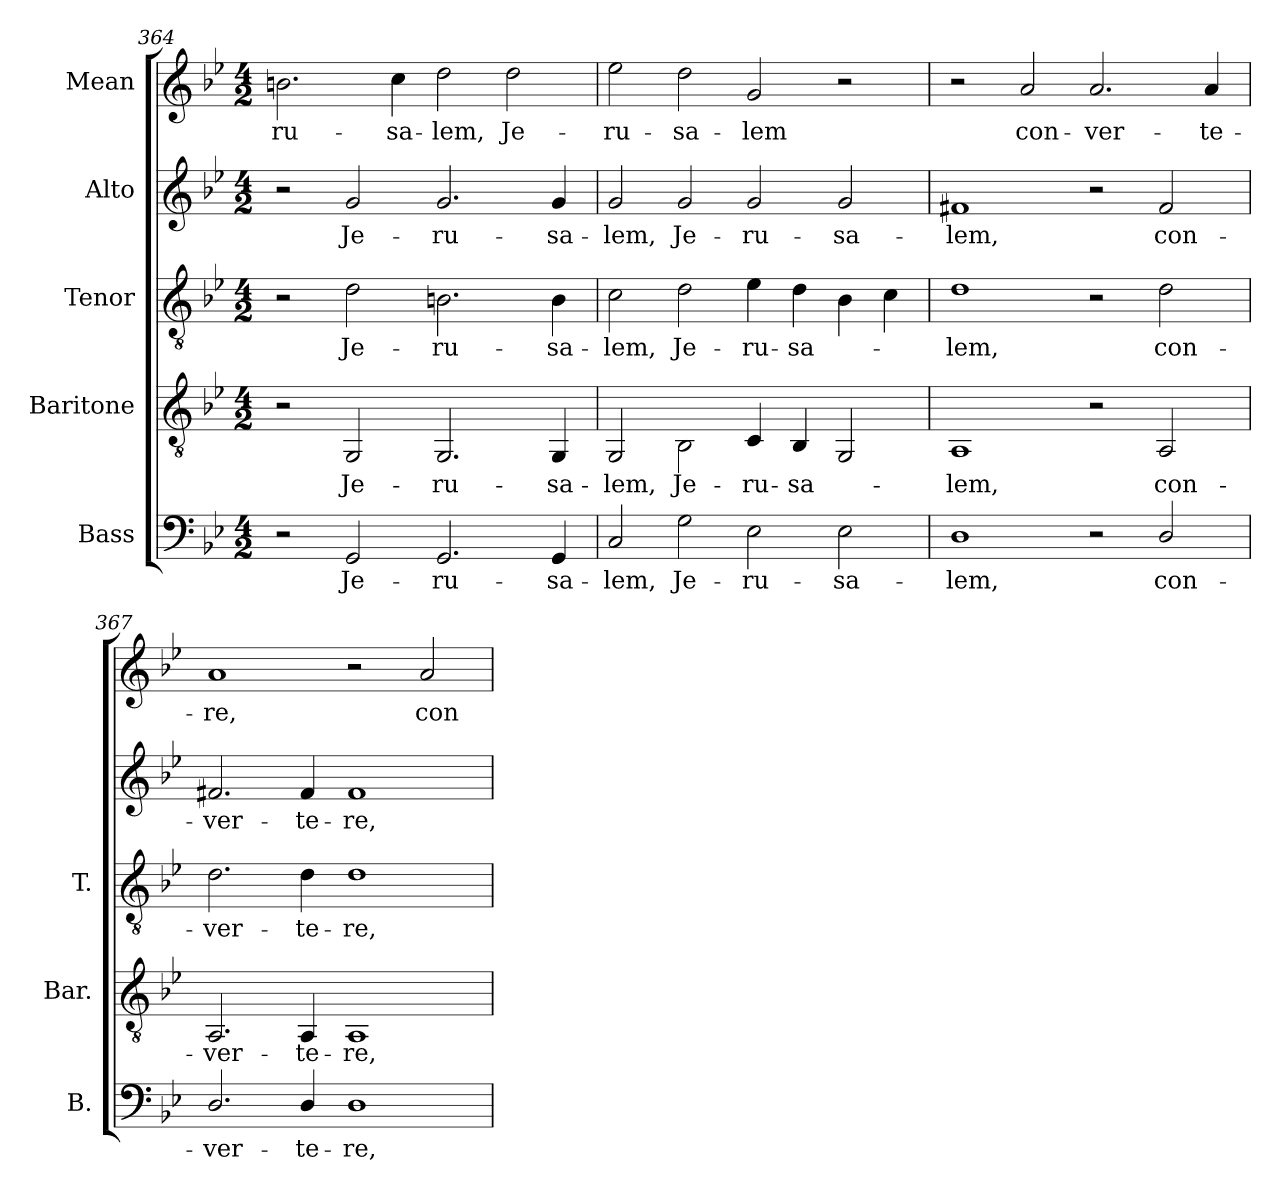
**kern	**text	**kern	**text	**kern	**text	**kern	**text	**kern	**text
*part5	*part5	*part4	*part4	*part3	*part3	*part2	*part2	*part1	*part1
*staff5	*staff5	*staff4	*staff4	*staff3	*staff3	*staff2	*staff2	*staff1	*staff1
*I"Bass	*	*I"Baritone	*	*I"Tenor	*	*I"Alto	*	*I"Mean	*
*I'B.	*	*I'Bar.	*	*I'T.	*	*	*	*	*
*clefF4	*	*clefGv2	*	*clefGv2	*	*clefG2	*	*clefG2	*
*	*	*	*	*ITrd7c12	*	*	*	*	*
*k[b-e-]	*	*k[b-e-]	*	*k[b-e-]	*	*k[b-e-]	*	*k[b-e-]	*
*B-:	*	*B-:	*	*B-:	*	*B-:	*	*B-:	*
*M4/2	*	*M4/2	*	*M4/2	*	*M4/2	*	*M4/2	*
=364	=364	=364	=364	=364	=364	=364	=364	=364	=364
!	!	!	!	!	!	!	!	!	!LO:LY:b:color=#000000
2r	.	2r	.	2r	.	2r	.	2.bni\	-ru-
!	!LO:LY:b:color=#000000	!	!	!	!	!	!	!	!
!	!	!	!LO:LY:b:color=#000000	!	!	!	!	!	!
!	!	!	!	!	!LO:LY:b:color=#000000	!	!	!	!
!	!	!	!	!	!	!	!LO:LY:b:color=#000000	!	!
2GGi/	Je-	2GGi/	Je-	2Di\	Je-	2gi/	Je-	.	.
!	!	!	!	!	!	!	!	!	!LO:LY:b:color=#000000
.	.	.	.	.	.	.	.	4cci\	-sa-
!	!LO:LY:b:color=#000000	!	!	!	!	!	!	!	!
!	!	!	!LO:LY:b:color=#000000	!	!	!	!	!	!
!	!	!	!	!	!LO:LY:b:color=#000000	!	!	!	!
!	!	!	!	!	!	!	!LO:LY:b:color=#000000	!	!
!	!	!	!	!	!	!	!	!	!LO:LY:b:color=#000000
2.GGi/	-ru-	2.GGi/	-ru-	2.BBni\	-ru-	2.gi/	-ru-	2ddi\	-lem,
!	!	!	!	!	!	!	!	!	!LO:LY:b:color=#000000
.	.	.	.	.	.	.	.	2ddi\	Je-
!	!LO:LY:b:color=#000000	!	!	!	!	!	!	!	!
!	!	!	!LO:LY:b:color=#000000	!	!	!	!	!	!
!	!	!	!	!	!LO:LY:b:color=#000000	!	!	!	!
!	!	!	!	!	!	!	!LO:LY:b:color=#000000	!	!
4GGi/	-sa-	4GGi/	-sa-	4BBi\	-sa-	4gi/	-sa-	.	.
=365	=365	=365	=365	=365	=365	=365	=365	=365	=365
!	!LO:LY:b:color=#000000	!	!	!	!	!	!	!	!
!	!	!	!LO:LY:b:color=#000000	!	!	!	!	!	!
!	!	!	!	!	!LO:LY:b:color=#000000	!	!	!	!
!	!	!	!	!	!	!	!LO:LY:b:color=#000000	!	!
!	!	!	!	!	!	!	!	!	!LO:LY:b:color=#000000
2Ci/	-lem,	2GGi/	-lem,	2Ci\	-lem,	2gi/	-lem,	2ee-i\	-ru-
!	!LO:LY:b:color=#000000	!	!	!	!	!	!	!	!
!	!	!	!LO:LY:b:color=#000000	!	!	!	!	!	!
!	!	!	!	!	!LO:LY:b:color=#000000	!	!	!	!
!	!	!	!	!	!	!	!LO:LY:b:color=#000000	!	!
!	!	!	!	!	!	!	!	!	!LO:LY:b:color=#000000
2Gi\	Je-	2BB-i\	Je-	2Di\	Je-	2gi/	Je-	2ddi\	-sa-
!	!LO:LY:b:color=#000000	!	!	!	!	!	!	!	!
!	!	!	!LO:LY:b:color=#000000	!	!	!	!	!	!
!	!	!	!	!	!LO:LY:b:color=#000000	!	!	!	!
!	!	!	!	!	!	!	!LO:LY:b:color=#000000	!	!
!	!	!	!	!	!	!	!	!	!LO:LY:b:color=#000000
2E-i\	-ru-	4Ci/	-ru-	4E-i\	-ru-	2gi/	-ru-	2gi/	-lem
!	!	!	!LO:LY:b:color=#000000	!	!	!	!	!	!
!	!	!	!	!	!LO:LY:b:color=#000000	!	!	!	!
.	.	4BB-i/	-sa-	4Di\	-sa-	.	.	.	.
!	!LO:LY:b:color=#000000	!	!	!	!	!	!	!	!
!	!	!	!	!	!	!	!LO:LY:b:color=#000000	!	!
2E-i\	-sa-	2GGi/	.	4BB-i\	.	2gi/	-sa-	2r	.
.	.	.	.	4Ci\	.	.	.	.	.
!!LO:LB:g=z
=366	=366	=366	=366	=366	=366	=366	=366	=366	=366
!	!LO:LY:b:color=#000000	!	!	!	!	!	!	!	!
!	!	!	!LO:LY:b:color=#000000	!	!	!	!	!	!
!	!	!	!	!	!LO:LY:b:color=#000000	!	!	!	!
!	!	!	!	!	!	!	!LO:LY:b:color=#000000	!	!
1Di	-lem,	1AAi	-lem,	1Di	-lem,	1f#Xi	-lem,	2r	.
!	!	!	!	!	!	!	!	!	!LO:LY:b:color=#000000
.	.	.	.	.	.	.	.	2ai/	con-
!	!	!	!	!	!	!	!	!	!LO:LY:b:color=#000000
2r	.	2r	.	2r	.	2r	.	2.ai/	-ver-
!	!LO:LY:b:color=#000000	!	!	!	!	!	!	!	!
!	!	!	!LO:LY:b:color=#000000	!	!	!	!	!	!
!	!	!	!	!	!LO:LY:b:color=#000000	!	!	!	!
!	!	!	!	!	!	!	!LO:LY:b:color=#000000	!	!
2Di/	con-	2AAi/	con-	2Di\	con-	2f#i/	con-	.	.
!	!	!	!	!	!	!	!	!	!LO:LY:b:color=#000000
.	.	.	.	.	.	.	.	4ai/	-te-
=367	=367	=367	=367	=367	=367	=367	=367	=367	=367
!	!LO:LY:b:color=#000000	!	!	!	!	!	!	!	!
!	!	!	!LO:LY:b:color=#000000	!	!	!	!	!	!
!	!	!	!	!	!LO:LY:b:color=#000000	!	!	!	!
!	!	!	!	!	!	!	!LO:LY:b:color=#000000	!	!
!	!	!	!	!	!	!	!	!	!LO:LY:b:color=#000000
2.Di/	-ver-	2.AAi/	-ver-	2.Di\	-ver-	2.f#Xi/	-ver-	1ai	-re,
!	!LO:LY:b:color=#000000	!	!	!	!	!	!	!	!
!	!	!	!LO:LY:b:color=#000000	!	!	!	!	!	!
!	!	!	!	!	!LO:LY:b:color=#000000	!	!	!	!
!	!	!	!	!	!	!	!LO:LY:b:color=#000000	!	!
4Di/	-te-	4AAi/	-te-	4Di\	-te-	4f#i/	-te-	.	.
!	!LO:LY:b:color=#000000	!	!	!	!	!	!	!	!
!	!	!	!LO:LY:b:color=#000000	!	!	!	!	!	!
!	!	!	!	!	!LO:LY:b:color=#000000	!	!	!	!
!	!	!	!	!	!	!	!LO:LY:b:color=#000000	!	!
1Di	-re,	1AAi	-re,	1Di	-re,	1f#i	-re,	2r	.
!	!	!	!	!	!	!	!	!	!LO:LY:b:color=#000000
.	.	.	.	.	.	.	.	2ai/	con-
=	=	=	=	=	=	=	=	=	=
*-	*-	*-	*-	*-	*-	*-	*-	*-	*-
